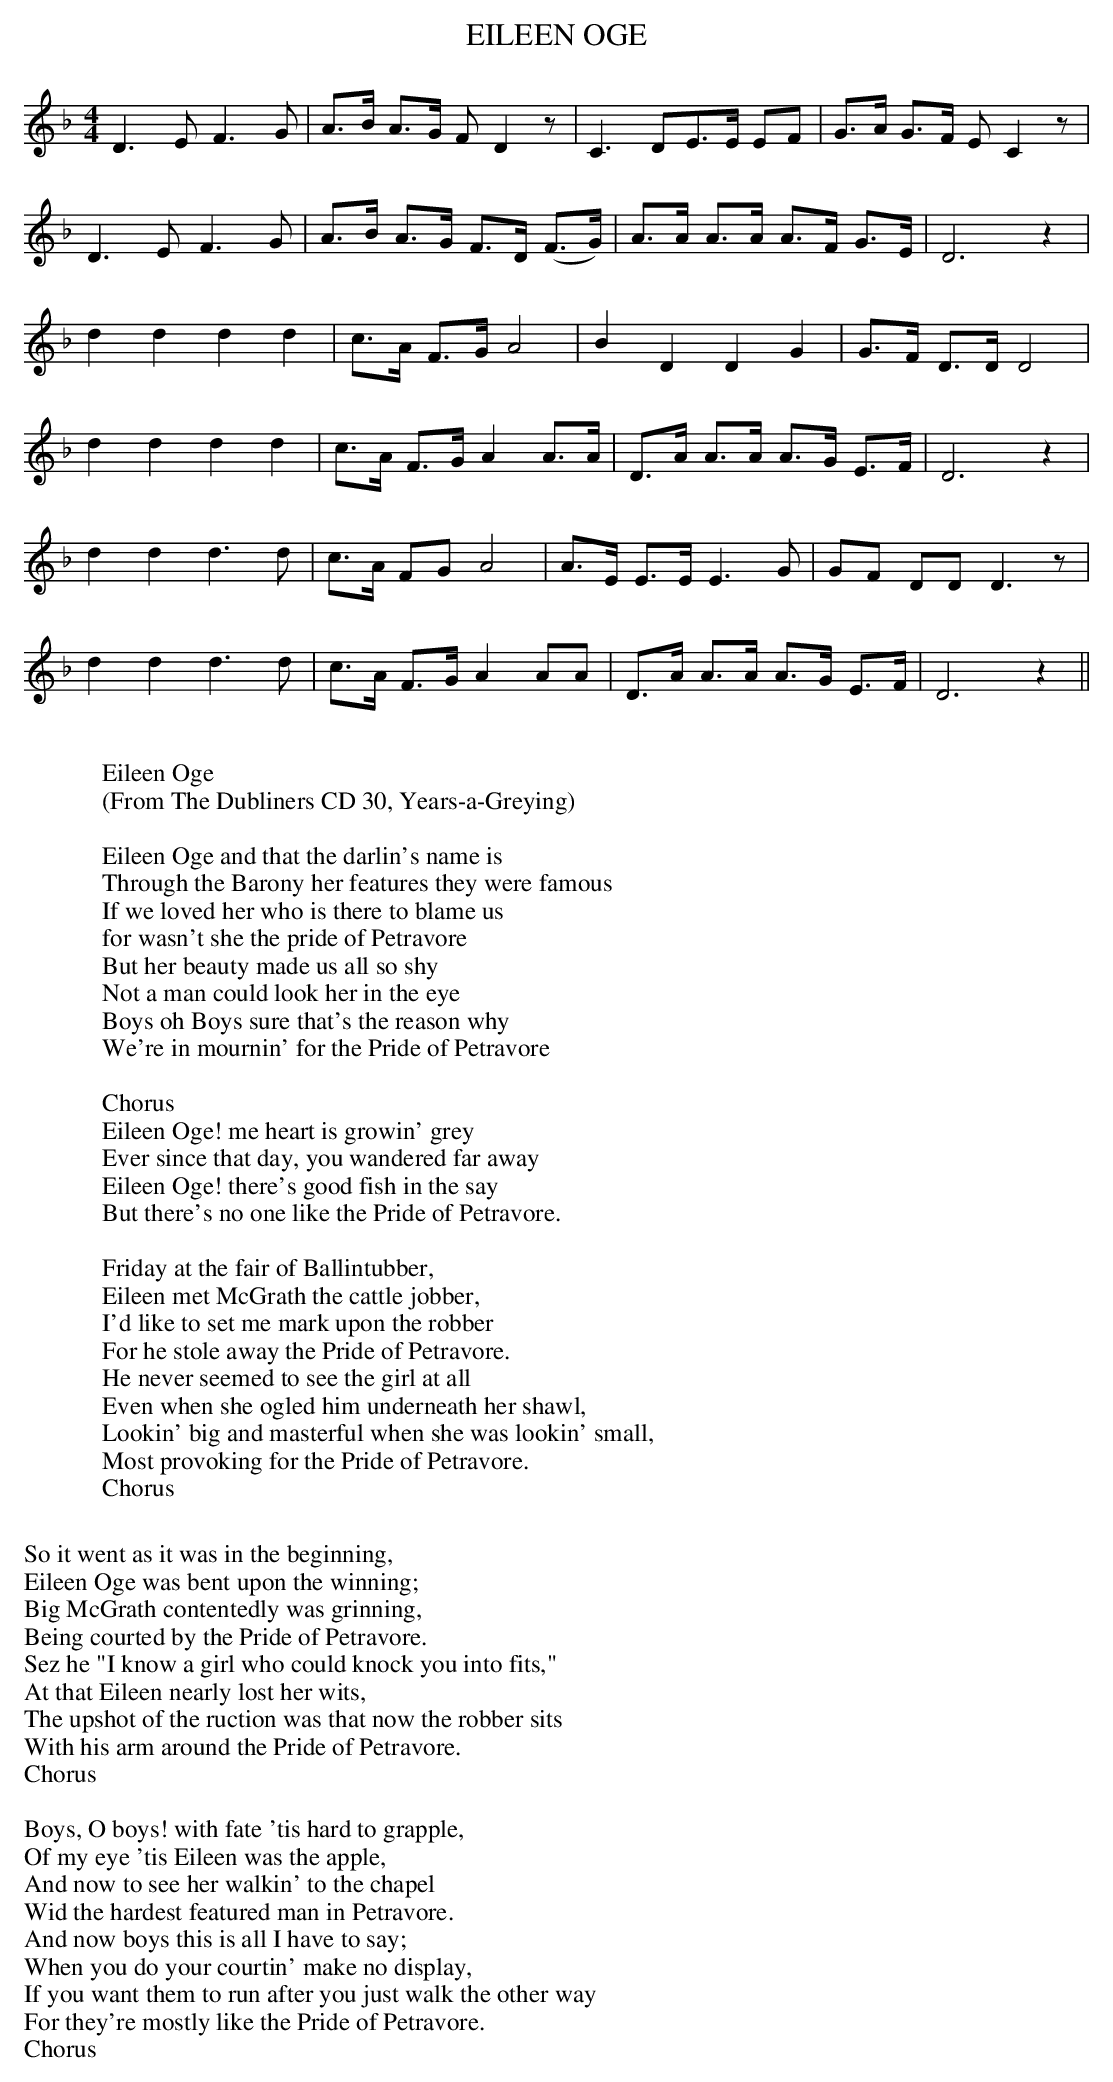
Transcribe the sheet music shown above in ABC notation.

X:1
T:EILEEN OGE
M:4/4
L:1/8
K:F
D3EF3G|A>B A>G FD2z|C3DE>E EF|G>A G>F EC2z|
D3EF3G|A>B A>G F>D (F>G)|A>A A>A A>F G>E|D6z2|
d2d2d2d2|c>A F>G A4|B2D2D2G2|G>F D>D D4|
d2d2d2d2|c>A F>G A2A>A|D>A A>A A>G E>F|D6z2|
d2d2d3d|c>A FGA4|A>E E>EE3G|GF DD D3z|
d2d2d3d|c>A F>G A2 AA|D>A A>A A>G E>F|D6z2||
W:
W:  Eileen Oge
W:  (From The Dubliners CD 30, Years-a-Greying)
W:
W:Eileen Oge and that the darlin's name is
W:Through the Barony her features they were famous
W:If we loved her who is there to blame us
W:for wasn't she the pride of Petravore
W:But her beauty made us all so shy
W:Not a man could look her in the eye
W:Boys oh Boys sure that's the reason why
W:We're in mournin' for the Pride of Petravore
W:
W:Chorus
W:Eileen Oge! me heart is growin' grey
W:Ever since that day, you wandered far away
W:Eileen Oge! there's good fish in the say
W:But there's no one like the Pride of Petravore.
W:
W:Friday at the fair of Ballintubber,
W:Eileen met McGrath the cattle jobber,
W:I'd like to set me mark upon the robber
W:For he stole away the Pride of Petravore.
W:He never seemed to see the girl at all
W:Even when she ogled him underneath her shawl,
W:Lookin' big and masterful when she was lookin' small,
W:Most provoking for the Pride of Petravore.
W:Chorus
W:
W:So it went as it was in the beginning,
W:Eileen Oge was bent upon the winning;
W:Big McGrath contentedly was grinning,
W:Being courted by the Pride of Petravore.
W:Sez he "I know a girl who could knock you into fits,"
W:At that Eileen nearly lost her wits,
W:The upshot of the ruction was that now the robber sits
W:With his arm around the Pride of Petravore.
W:Chorus
W:
W:Boys, O boys! with fate 'tis hard to grapple,
W:Of my eye 'tis Eileen was the apple,
W:And now to see her walkin' to the chapel
W:Wid the hardest featured man in Petravore.
W:And now boys this is all I have to say;
W:When you do your courtin' make no display,
W:If you want them to run after you just walk the other way
W:For they're mostly like the Pride of Petravore.
W:Chorus
